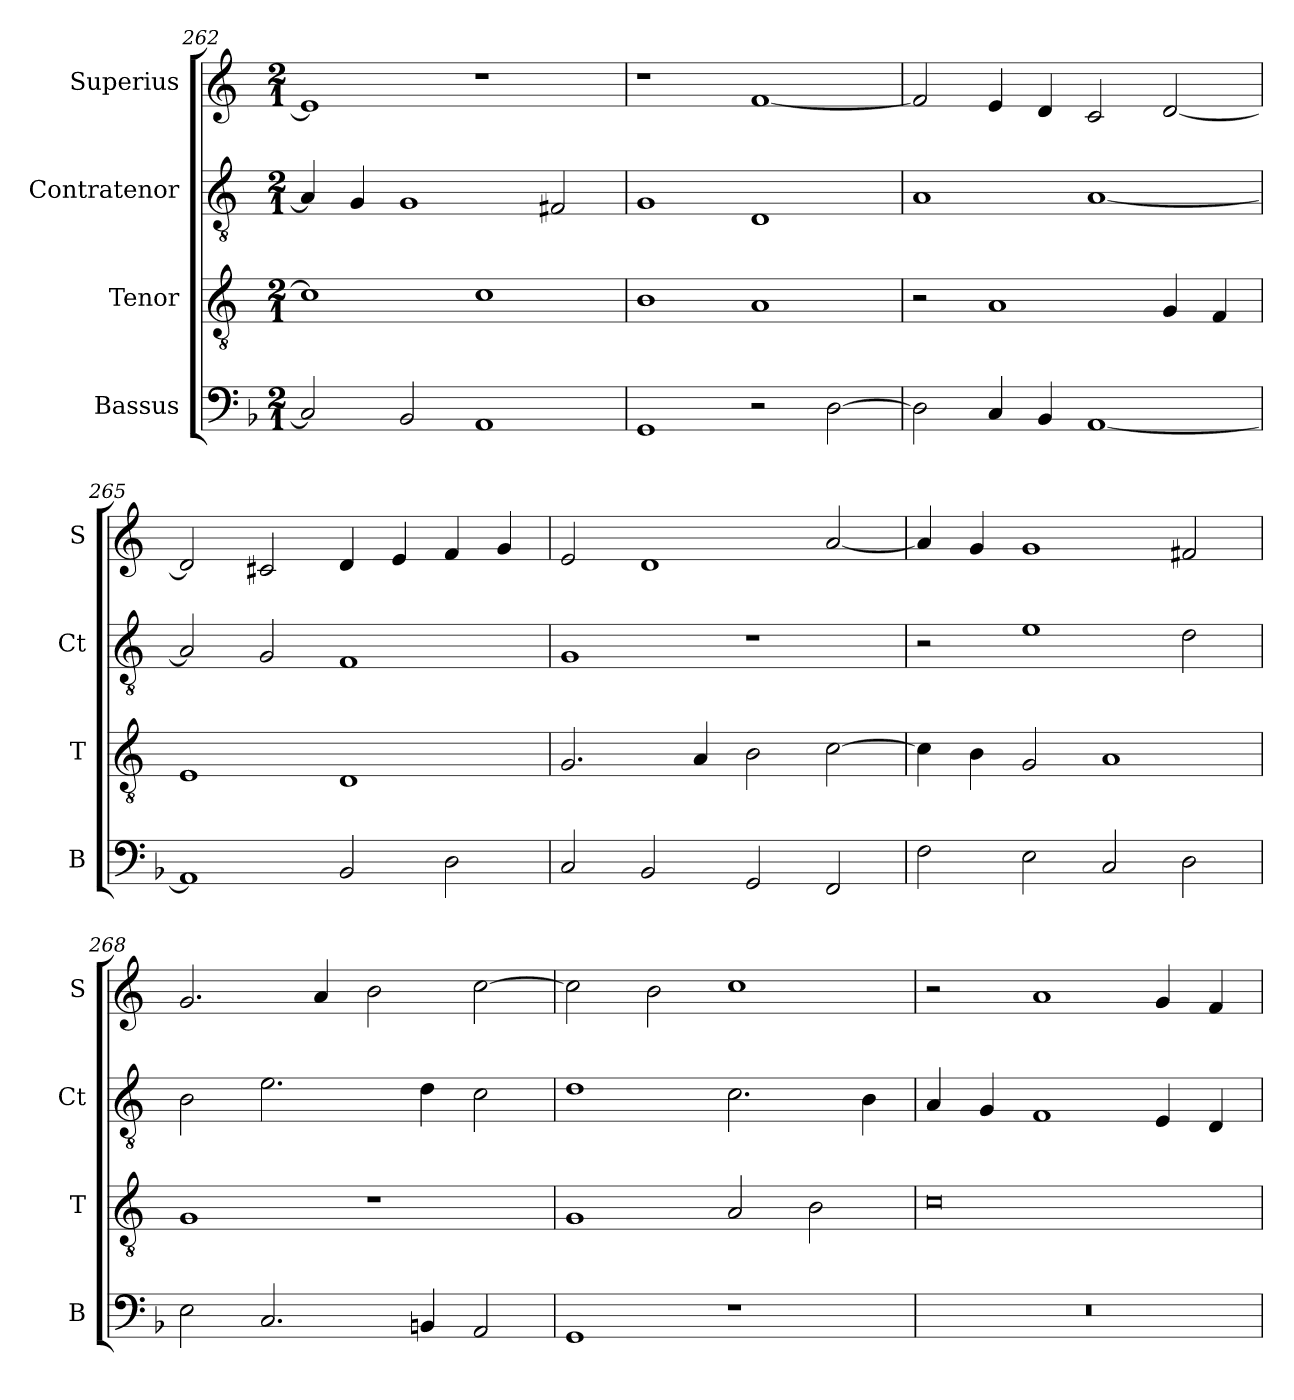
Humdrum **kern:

**kern	**kern	**kern	**kern
*part4	*part3	*part2	*part1
*staff4	*staff3	*staff2	*staff1
*I"Bassus	*I"Tenor	*I"Contratenor	*I"Superius
*I'B	*I'T	*I'Ct	*I'S
*clefF4	*clefGv2	*clefGv2	*clefG2
*k[b-]	*k[]	*k[]	*k[]
*M2/1	*M2/1	*M2/1	*M2/1
=262	=262	=262	=262
2C/]	1c]	4A/]	1e]
.	.	4G/	.
2BB-/	.	1G	.
1AA	1c	.	1r
.	.	2F#X/	.
=263	=263	=263	=263
1GG	1B	1G	1r
2r	1A	1D	[1f
[2D\	.	.	.
=264	=264	=264	=264
2D\]	2r	1A	2f/]
4C/	1A	.	4e/
4BB-/	.	.	4d/
[1AA	.	[1A	2c/
.	4G/	.	[2d/
.	4F/	.	.
=265	=265	=265	=265
1AA]	1E	2A/]	2d/]
.	.	2G/	2c#X/
2BB-/	1D	1F	4d/
.	.	.	4e/
2D\	.	.	4f/
.	.	.	4g/
=266	=266	=266	=266
2C/	2.G/	1G	2e/
2BB-/	.	.	1d
.	4A/	.	.
2GG/	2B\	1r	.
2FF/	[2c\	.	[2a/
=267	=267	=267	=267
2F\	4c\]	2r	4a/]
.	4B\	.	4g/
2E\	2G/	1e	1g
2C/	1A	.	.
2D\	.	2d\	2f#X/
=268	=268	=268	=268
2E\	1G	2B\	2.g/
2.C/	.	2.e\	.
.	.	.	4a/
.	1r	.	2b\
4BBn/	.	4d\	.
2AA/	.	2c\	[2cc\
=269	=269	=269	=269
1GG	1G	1d	2cc\]
.	.	.	2b\
1r	2A/	2.c\	1cc
.	2B\	.	.
.	.	4B\	.
=270	=270	=270	=270
0r	0c	4A/	2r
.	.	4G/	.
.	.	1F	1a
.	.	4E/	4g/
.	.	4D/	4f/
=	=	=	=
*-	*-	*-	*-
